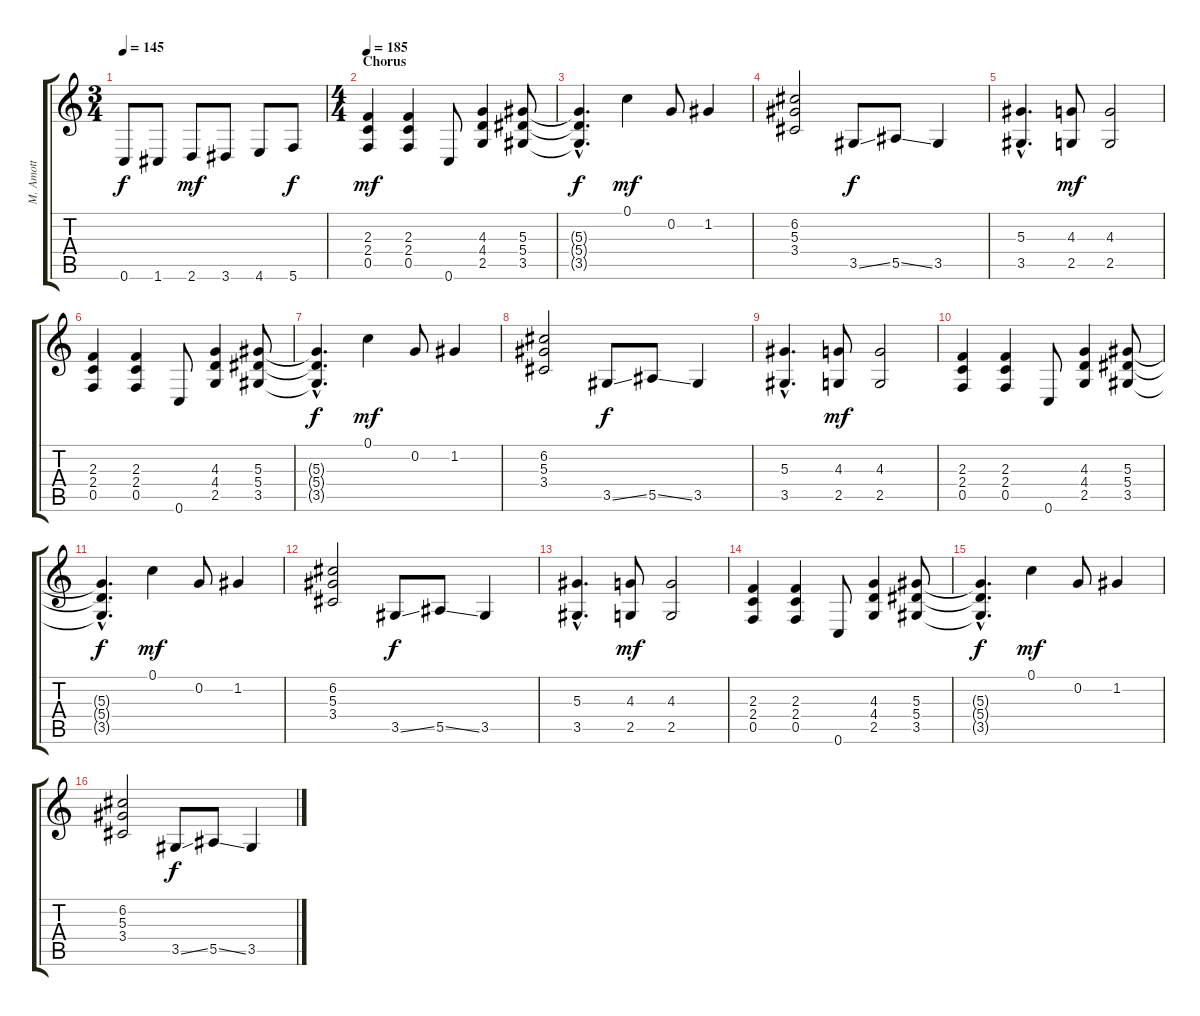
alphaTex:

\track ("M. Amott" "M. Amott") {instrument distortionguitar}
\staff {score tabs}
\tuning (C4 G3 Eb3 Bb2 F2 C2) {hide}
\ts (3 4)
\tempo 145
\clef g2
\ks c
0.6.8{dy f} 1.6.8 2.6.8{dy mf} 3.6.8 4.6.8 5.6.8{dy f} |
\ts (4 4)
\section ("" "Chorus")
\tempo 185
(2.3 2.4 0.5).4{dy mf} (2.3 2.4 0.5).4 0.6.8 (4.3 4.4 2.5).4 (5.3 5.4 3.5).8 |
(5.3{hac t} 5.4{hac t} 3.5{hac t}).4{d dy f} 0.1.4{dy mf} 0.2.8 1.2.4 |
(6.2 5.3 3.4).2 3.5{ss}.8{dy f} 5.5{ss}.8 3.5.4 |
(5.3{hac} 3.5{hac}).4{d} (4.3 2.5).8{dy mf} (4.3 2.5).2 |
(2.3 2.4 0.5).4 (2.3 2.4 0.5).4 0.6.8 (4.3 4.4 2.5).4 (5.3 5.4 3.5).8 |
(5.3{hac t} 5.4{hac t} 3.5{hac t}).4{d dy f} 0.1.4{dy mf} 0.2.8 1.2.4 |
(6.2 5.3 3.4).2 3.5{ss}.8{dy f} 5.5{ss}.8 3.5.4 |
(5.3{hac} 3.5{hac}).4{d} (4.3 2.5).8{dy mf} (4.3 2.5).2 |
(2.3 2.4 0.5).4 (2.3 2.4 0.5).4 0.6.8 (4.3 4.4 2.5).4 (5.3 5.4 3.5).8 |
(5.3{hac t} 5.4{hac t} 3.5{hac t}).4{d dy f} 0.1.4{dy mf} 0.2.8 1.2.4 |
(6.2 5.3 3.4).2 3.5{ss}.8{dy f} 5.5{ss}.8 3.5.4 |
(5.3{hac} 3.5{hac}).4{d} (4.3 2.5).8{dy mf} (4.3 2.5).2 |
(2.3 2.4 0.5).4 (2.3 2.4 0.5).4 0.6.8 (4.3 4.4 2.5).4 (5.3 5.4 3.5).8 |
(5.3{hac t} 5.4{hac t} 3.5{hac t}).4{d dy f} 0.1.4{dy mf} 0.2.8 1.2.4 |
(6.2 5.3 3.4).2 3.5{ss}.8{dy f} 5.5{ss}.8 3.5.4
